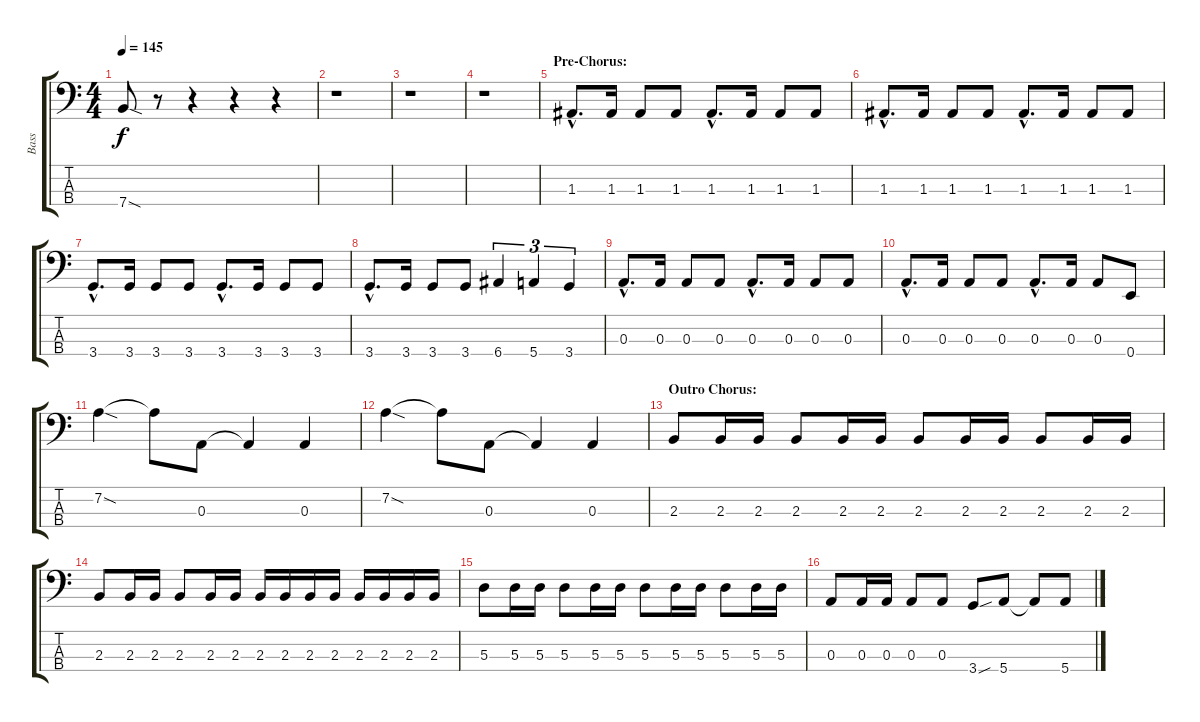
\track ("Bass" "Bass") {instrument electricbasspick}
\staff {score tabs}
\tuning (G2 D2 A1 E1) {hide}
\ts (4 4)
\tempo 145
\clef f4
\ks c
7.4{sod}.8{dy f} r.8 r.4 r.4 r.4 |
r.1 |
r.1 |
r.1 |
\section ("" "Pre-Chorus:")
1.3{hac}.8{d} 1.3.16 1.3.8 1.3.8 1.3{hac}.8{d} 1.3.16 1.3.8 1.3.8 |
1.3{hac}.8{d} 1.3.16 1.3.8 1.3.8 1.3{hac}.8{d} 1.3.16 1.3.8 1.3.8 |
3.4{hac}.8{d} 3.4.16 3.4.8 3.4.8 3.4{hac}.8{d} 3.4.16 3.4.8 3.4.8 |
3.4{hac}.8{d} 3.4.16 3.4.8 3.4.8 6.4.4{tu (3 2)} 5.4.4{tu (3 2)} 3.4.4{tu (3 2)} |
0.3{hac}.8{d} 0.3.16 0.3.8 0.3.8 0.3{hac}.8{d} 0.3.16 0.3.8 0.3.8 |
0.3{hac}.8{d} 0.3.16 0.3.8 0.3.8 0.3{hac}.8{d} 0.3.16 0.3.8 0.4.8 |
7.2{sod}.4 7.2{t}.8 0.3.8 0.3{t}.4 0.3.4 |
7.2{sod}.4 7.2{t}.8 0.3.8 0.3{t}.4 0.3.4 |
\section ("" "Outro Chorus:")
2.3.8 2.3.16 2.3.16 2.3.8 2.3.16 2.3.16 2.3.8 2.3.16 2.3.16 2.3.8 2.3.16 2.3.16 |
2.3.8 2.3.16 2.3.16 2.3.8 2.3.16 2.3.16 2.3.16 2.3.16 2.3.16 2.3.16 2.3.16 2.3.16 2.3.16 2.3.16 |
5.3.8 5.3.16 5.3.16 5.3.8 5.3.16 5.3.16 5.3.8 5.3.16 5.3.16 5.3.8 5.3.16 5.3.16 |
0.3.8 0.3.16 0.3.16 0.3.8 0.3.8 3.4{sou}.8 5.4.8 5.4{t}.8 5.4.8
